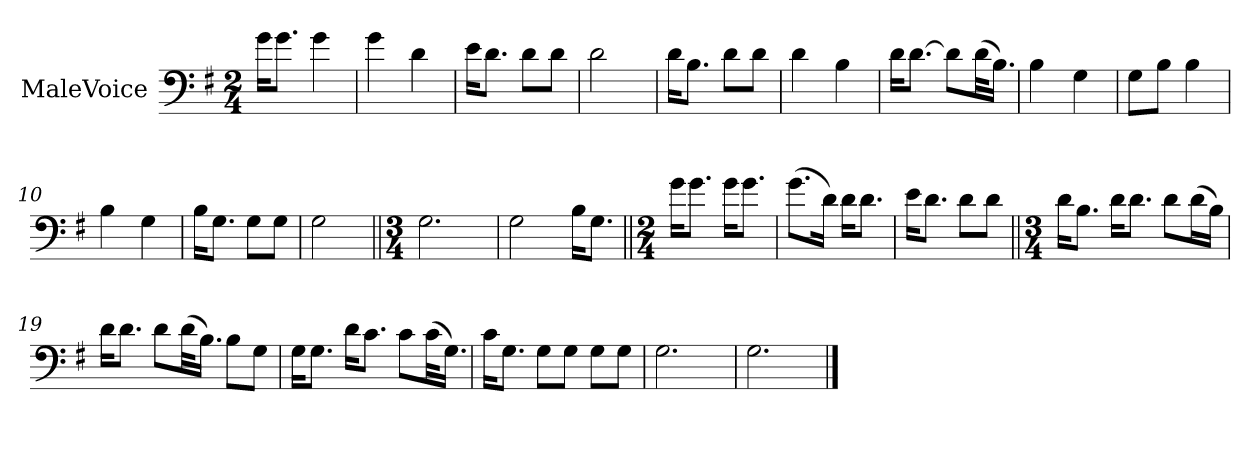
**kern
*part1
*staff1
*I"MaleVoice
*clefF4
*k[f#]
*M2/4
*MM80
=
16g\KL
8.g\J
4g
=2
4g
4d
=3
16e\KL
8.d\J
8d\L
8d\J
=4
2d
=5
16d\KL
8.B\J
8d\L
8d\J
=6
4d
4B
=7
16d\KL
[8.d\J
8d\L]
(32d\KL
16.B\JJ)
=8
4B
4G
=9
8G\L
8B\J
4B
=10
4B
4G
=11
16B\KL
8.G\J
8G\L
8G\J
=12
2G
=13||
*M3/4
2.G
=14
2G
16B\KL
8.G\J
=15||
*M2/4
16g\KL
8.g\J
16g\KL
8.g\J
=16
(8.g\L
16d\Jk)
16d\KL
8.d\J
=17
16e\KL
8.d\J
8d\L
8d\J
=18||
*M3/4
16d\KL
8.B\J
16d\KL
8.d\J
8d\L
(16d\L
16B\JJ)
=19
16d\KL
8.d\J
8d\L
(32d\KL
16.B\JJ)
8B\L
8G\J
=20
16G\KL
8.G\J
16d\KL
8.c\J
8c\L
(32c\KL
16.G\JJ)
=21
16c\KL
8.G\J
8G\L
8G\J
8G\L
8G\J
=22
2.G
=23
2.G
==
*-
